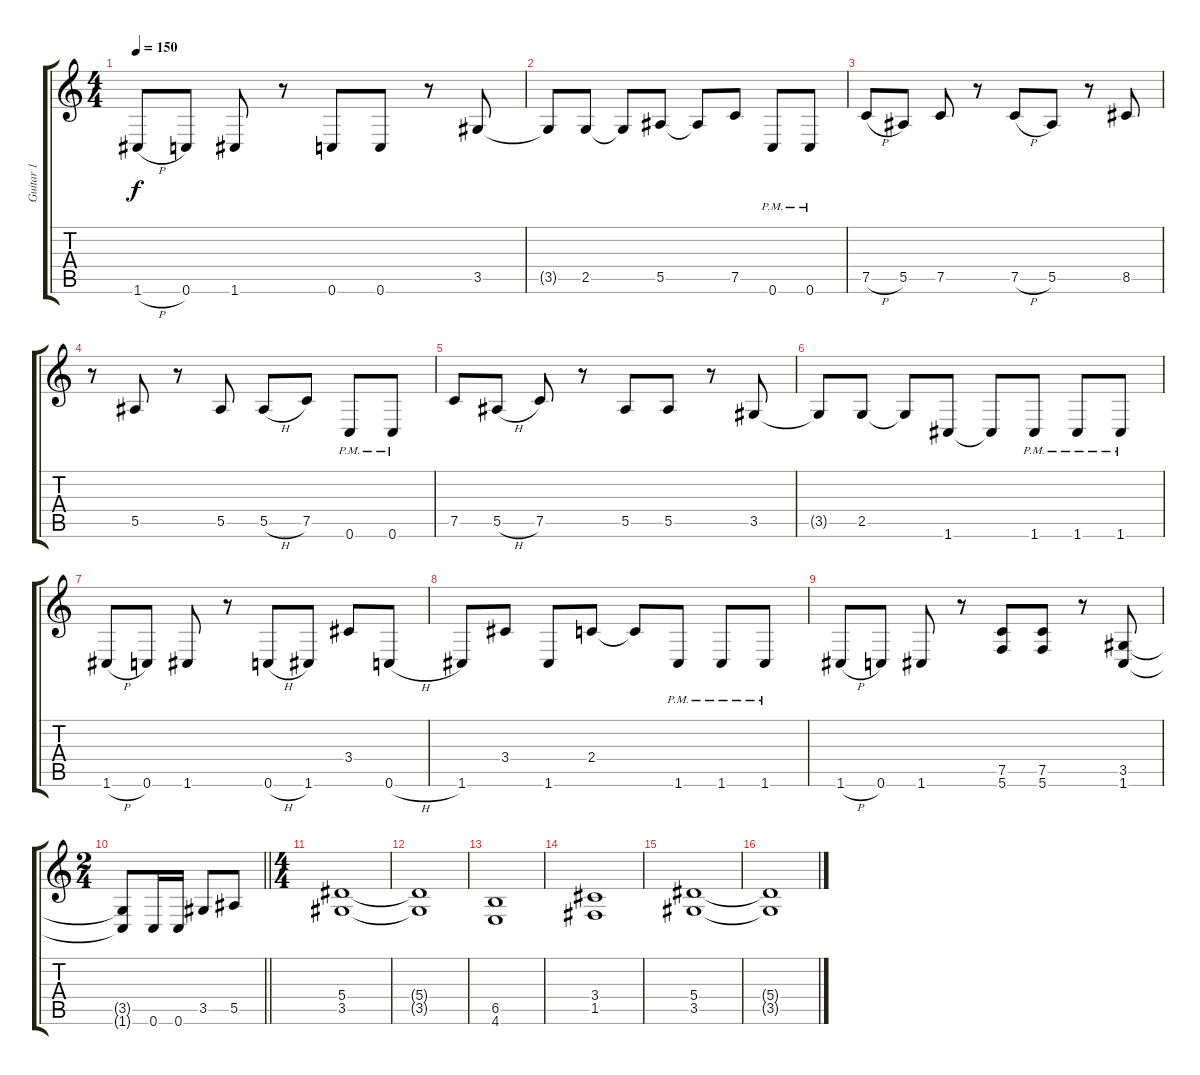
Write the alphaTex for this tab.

\track ("Guitar 1" "Guitar 1") {instrument overdrivenguitar}
\staff {score tabs}
\tuning (C4 G3 Eb3 Bb2 F2 C2) {hide}
\ts (4 4)
\tempo 150
\clef g2
\ks c
1.6{h}.8{dy f} 0.6.8 1.6.8 r.8 0.6.8 0.6.8 r.8 3.5.8 |
3.5{t}.8 2.5.8 2.5{t}.8 5.5.8 5.5{t}.8 7.5.8 0.6{pm}.8 0.6{pm}.8 |
7.5{h}.8 5.5.8 7.5.8 r.8 7.5{h}.8 5.5.8 r.8 8.5.8 |
r.8 5.5.8 r.8 5.5.8 5.5{h}.8 7.5.8 0.6{pm}.8 0.6{pm}.8 |
7.5.8 5.5{h}.8 7.5.8 r.8 5.5.8 5.5.8 r.8 3.5.8 |
3.5{t}.8 2.5.8 2.5{t}.8 1.6.8 1.6{t}.8 1.6{pm}.8 1.6{pm}.8 1.6{pm}.8 |
1.6{h}.8 0.6.8 1.6.8 r.8 0.6{h}.8 1.6.8 3.4.8 0.6{h}.8 |
1.6.8 3.4.8 1.6.8 2.4.8 2.4{t}.8 1.6{pm}.8 1.6{pm}.8 1.6{pm}.8 |
1.6{h}.8 0.6.8 1.6.8 r.8 (7.5 5.6).8 (7.5 5.6).8 r.8 (3.5 1.6).8 |
\ts (2 4)
\barLineRight lightlight
(3.5{t} 1.6{t}).8 0.6.16 0.6.16 3.5.8 5.5.8 |
\ts (4 4)
\section ("" "")
(5.4 3.5).1 |
(5.4{t} 3.5{t}).1 |
(6.5 4.6).1 |
(3.4 1.5).1 |
(5.4 3.5).1 |
(5.4{t} 3.5{t}).1
